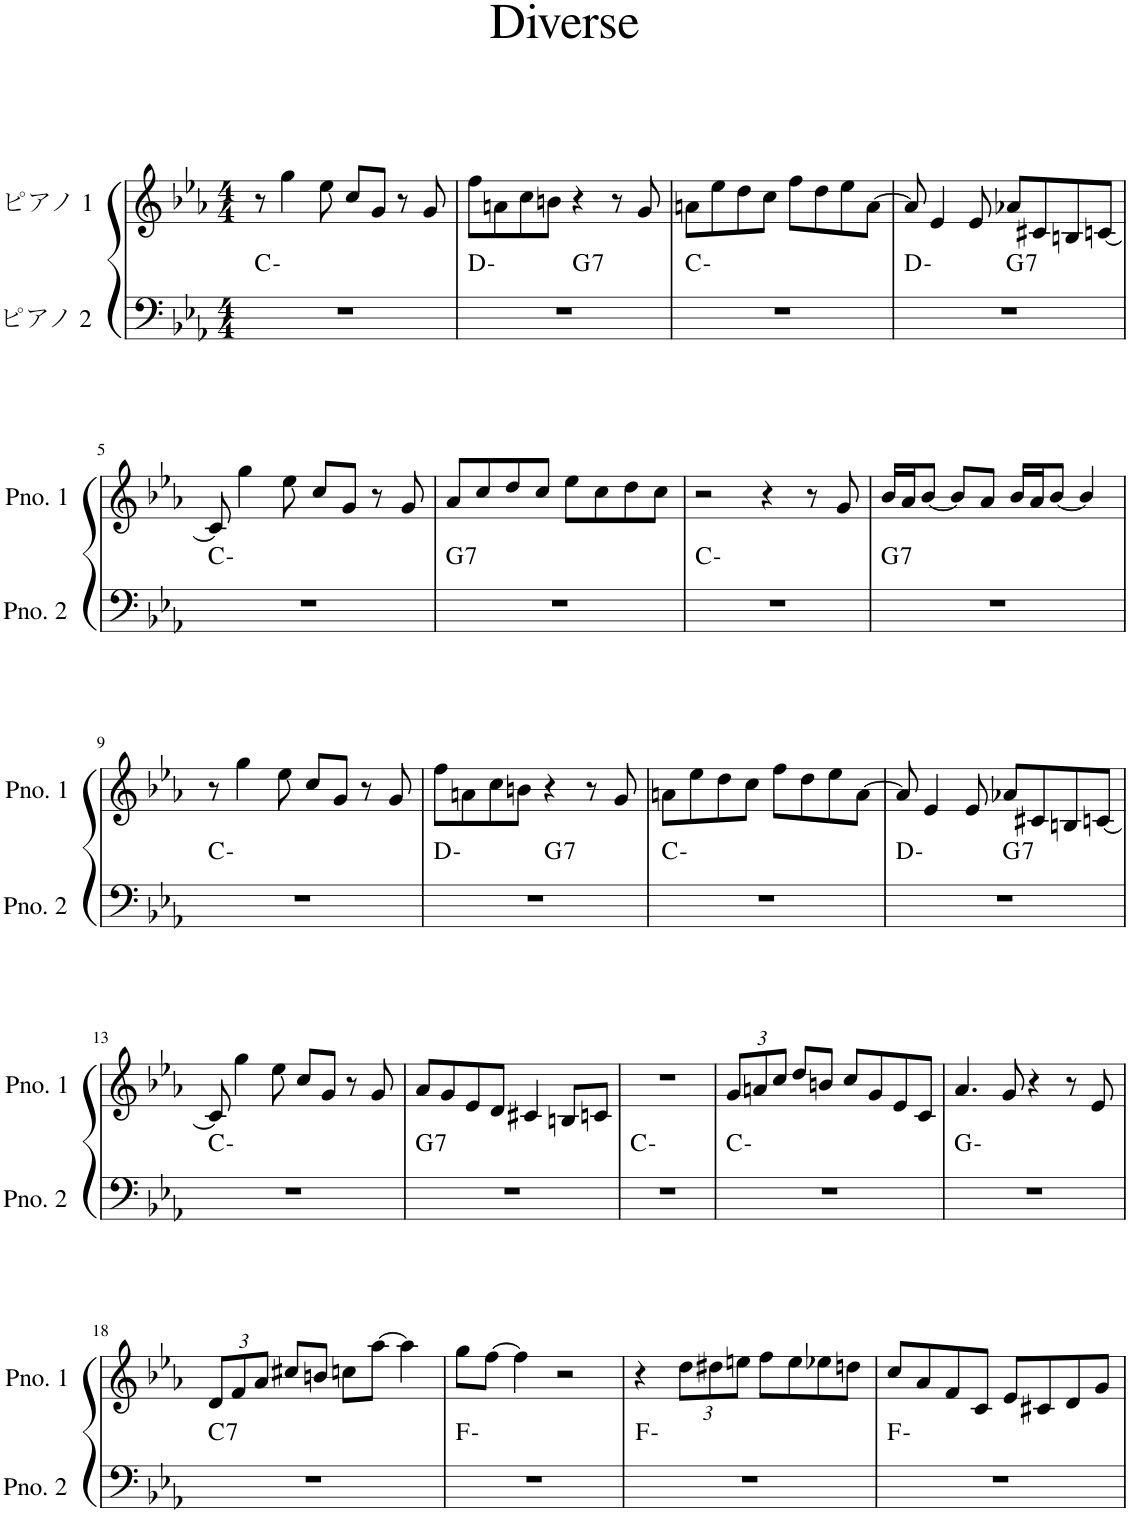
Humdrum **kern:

**kern	**harte	**kern
*part2	*part2	*part1
*staff2	*	*staff1
*I"ピアノ 2	*	*I"ピアノ 1
*clefF4	*	*clefG2
*k[b-e-a-]	*	*k[b-e-a-]
*M4/4	*	*M4/4
=1	=1	=1
1r	C:min	8r
.	.	4gg\
.	.	8ee-\
.	.	8cc/L
.	.	8g/J
.	.	8r
.	.	8g/
=2	=2	=2
*^	*	*
1r	2ryy	D:min	8ff\L
.	.	.	8an\
.	.	.	8cc\
.	.	.	8bn\J
!	!	!LO:H:kt=7	!
.	2ryy	G:7	4r
.	.	.	8r
.	.	.	8g/
*v	*v	*	*
=3	=3	=3
1r	C:min	8an\L
.	.	8ee-\
.	.	8dd\
.	.	8cc\J
.	.	8ff\L
.	.	8dd\
.	.	8ee-\
.	.	[8a\J
=4	=4	=4
*^	*	*
1r	2ryy	D:min	8a/]
.	.	.	4e-/
.	.	.	8e-/
!	!	!LO:H:kt=7	!
.	2ryy	G:7	8a-X/L
.	.	.	8c#X/
.	.	.	8Bn/
.	.	.	[8cn/J
*v	*v	*	*
!!LO:LB:g=z
=5	=5	=5
1r	C:min	8c/]
.	.	4gg\
.	.	8ee-\
.	.	8cc/L
.	.	8g/J
.	.	8r
.	.	8g/
=6	=6	=6
!	!LO:H:kt=7	!
1r	G:7	8a-/L
.	.	8cc/
.	.	8dd/
.	.	8cc/J
.	.	8ee-\L
.	.	8cc\
.	.	8dd\
.	.	8cc\J
=7	=7	=7
1r	C:min	2r
.	.	4r
.	.	8r
.	.	8g/
=8	=8	=8
!	!LO:H:kt=7	!
1r	G:7	16b-/LL
.	.	16a-/J
.	.	[8b-/J
.	.	8b-/L]
.	.	8a-/J
.	.	16b-/LL
.	.	16a-/J
.	.	[8b-/J
.	.	4b-/]
!!LO:LB:g=z
=9	=9	=9
1r	C:min	8r
.	.	4gg\
.	.	8ee-\
.	.	8cc/L
.	.	8g/J
.	.	8r
.	.	8g/
=10	=10	=10
*^	*	*
1r	2ryy	D:min	8ff\L
.	.	.	8an\
.	.	.	8cc\
.	.	.	8bn\J
!	!	!LO:H:kt=7	!
.	2ryy	G:7	4r
.	.	.	8r
.	.	.	8g/
*v	*v	*	*
=11	=11	=11
1r	C:min	8an\L
.	.	8ee-\
.	.	8dd\
.	.	8cc\J
.	.	8ff\L
.	.	8dd\
.	.	8ee-\
.	.	[8a\J
=12	=12	=12
*^	*	*
1r	2ryy	D:min	8a/]
.	.	.	4e-/
.	.	.	8e-/
!	!	!LO:H:kt=7	!
.	2ryy	G:7	8a-X/L
.	.	.	8c#X/
.	.	.	8Bn/
.	.	.	[8cn/J
*v	*v	*	*
!!LO:LB:g=z
=13	=13	=13
1r	C:min	8c/]
.	.	4gg\
.	.	8ee-\
.	.	8cc/L
.	.	8g/J
.	.	8r
.	.	8g/
=14	=14	=14
!	!LO:H:kt=7	!
1r	G:7	8a-/L
.	.	8g/
.	.	8e-/
.	.	8d/J
.	.	4c#X/
.	.	8Bn/L
.	.	8cn/J
=15	=15	=15
1r	C:min	1r
=16	=16	=16
*	*	*Xbrackettup
1r	C:min	12g/L
.	.	12an/
.	.	12cc/J
.	.	8dd/L
.	.	8bn/J
.	.	8cc/L
.	.	8g/
.	.	8e-/
.	.	8c/J
=17	=17	=17
1r	G:min	4.a-/
.	.	8g/
.	.	4r
.	.	8r
.	.	8e-/
!!LO:LB:g=z
=18	=18	=18
!	!LO:H:kt=7	!
1r	C:7	12d/L
.	.	12f/
.	.	12a-/J
.	.	8cc#X/L
.	.	8bn/J
.	.	8ccn\L
.	.	[8aa-\J
.	.	4aa-\]
=19	=19	=19
1r	F:min	8gg\L
.	.	[8ff\J
.	.	4ff\]
.	.	2r
=20	=20	=20
1r	F:min	4r
.	.	12dd\L
.	.	12dd#X\
.	.	12een\J
.	.	8ff\L
.	.	8ee\
.	.	8ee-X\
.	.	8ddn\J
=21	=21	=21
1r	F:min	8cc/L
.	.	8a-/
.	.	8f/
.	.	8c/J
.	.	8e-/L
.	.	8c#X/
.	.	8d/
.	.	8g/J
=	=	=
*-	*-	*-
